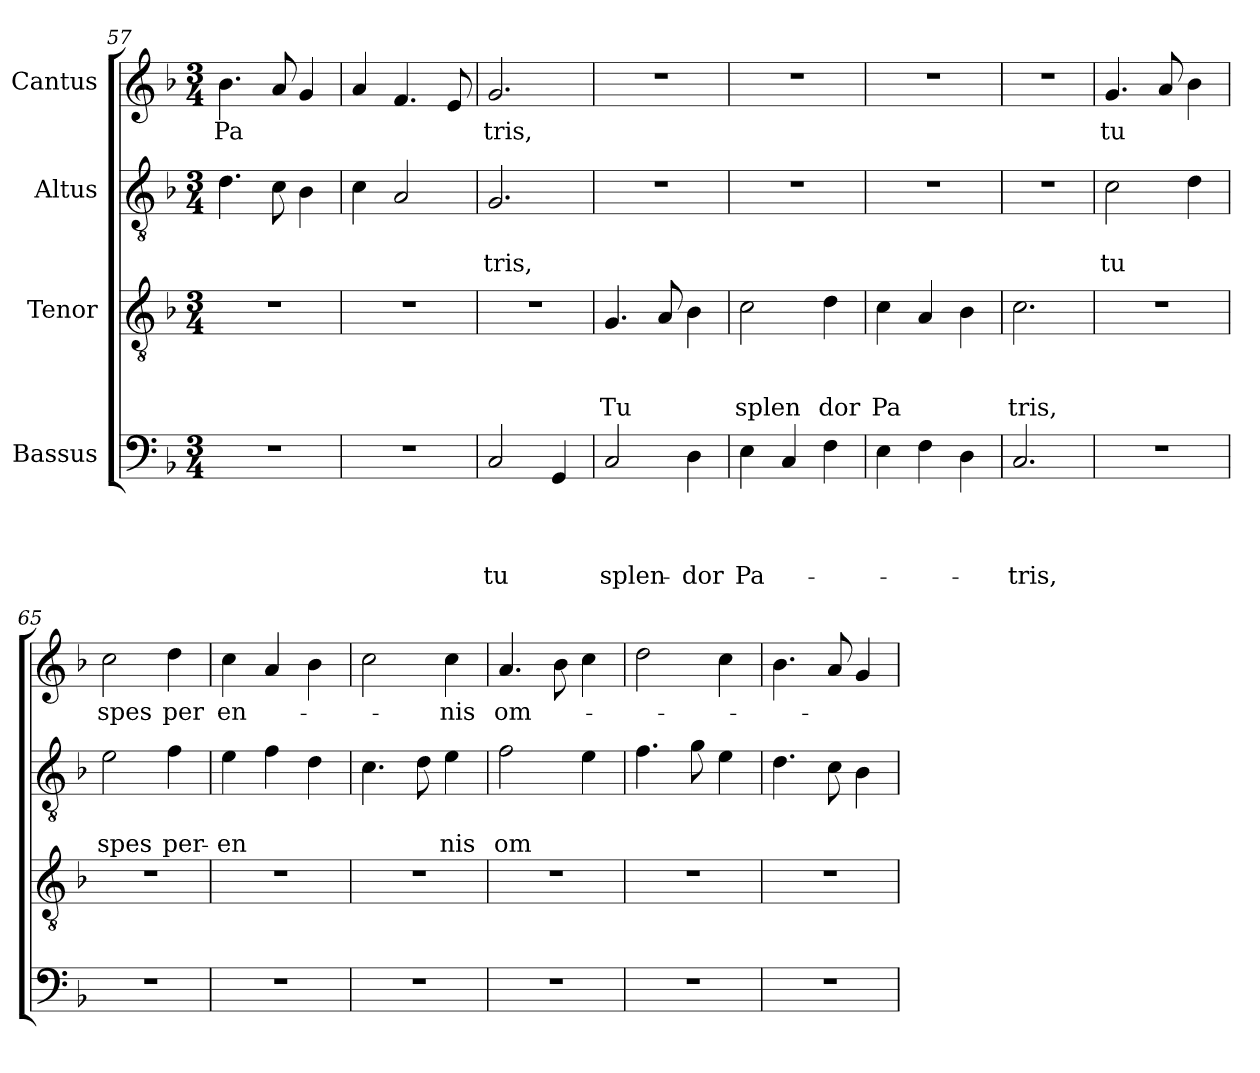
**kern	**text	**text	**text	**text	**kern	**text	**text	**text	**kern	**text	**text	**kern	**text
*part4	*part4	*part4	*part4	*part4	*part3	*part3	*part3	*part3	*part2	*part2	*part2	*part1	*part1
*staff4	*staff4	*staff4	*staff4	*staff4	*staff3	*staff3	*staff3	*staff3	*staff2	*staff2	*staff2	*staff1	*staff1
*I"Bassus	*	*	*	*	*I"Tenor	*	*	*	*I"Altus	*	*	*I"Cantus	*
!!LO:PB:g=z
*clefF4	*	*	*	*	*clefGv2	*	*	*	*clefGv2	*	*	*clefG2	*
*k[b-]	*	*	*	*	*k[b-]	*	*	*	*k[b-]	*	*	*k[b-]	*
*F:	*	*	*	*	*F:	*	*	*	*F:	*	*	*F:	*
*M3/4	*	*	*	*	*M3/4	*	*	*	*M3/4	*	*	*M3/4	*
=57	=57	=57	=57	=57	=57	=57	=57	=57	=57	=57	=57	=57	=57
!	!	!	!	!	!	!	!	!	!	!	!	!	!LO:LY:b
2.r	.	.	.	.	2.r	.	.	.	4.d\	.	.	4.b-\	Pa
.	.	.	.	.	.	.	.	.	8c\	.	.	8a/	.
.	.	.	.	.	.	.	.	.	4B-\	.	.	4g/	.
=58	=58	=58	=58	=58	=58	=58	=58	=58	=58	=58	=58	=58	=58
2.r	.	.	.	.	2.r	.	.	.	4c\	.	.	4a/	.
.	.	.	.	.	.	.	.	.	2A/	.	.	4.f/	.
.	.	.	.	.	.	.	.	.	.	.	.	8e/	.
=59	=59	=59	=59	=59	=59	=59	=59	=59	=59	=59	=59	=59	=59
!	!	!	!	!LO:LY:b	!	!	!	!	!	!	!LO:LY:b	!	!LO:LY:b
2C/	.	.	.	tu	2.r	.	.	.	2.G/	.	tris,	2.g/	tris,
4GG/	.	.	.	.	.	.	.	.	.	.	.	.	.
=60	=60	=60	=60	=60	=60	=60	=60	=60	=60	=60	=60	=60	=60
!	!	!	!	!LO:LY:b	!	!	!	!LO:LY:b	!	!	!	!	!
2C/	.	.	.	splen-	4.G/	.	.	Tu	2.r	.	.	2.r	.
.	.	.	.	.	8A/	.	.	.	.	.	.	.	.
!	!	!	!	!LO:LY:b	!	!	!	!	!	!	!	!	!
4D\	.	.	.	-dor	4B-\	.	.	.	.	.	.	.	.
=61	=61	=61	=61	=61	=61	=61	=61	=61	=61	=61	=61	=61	=61
!	!	!	!	!LO:LY:b	!	!	!	!LO:LY:b	!	!	!	!	!
4E\	.	.	.	Pa-	2c\	.	.	splen	2.r	.	.	2.r	.
4C/	.	.	.	.	.	.	.	.	.	.	.	.	.
!	!	!	!	!	!	!	!	!LO:LY:b	!	!	!	!	!
4F\	.	.	.	.	4d\	.	.	dor	.	.	.	.	.
=62	=62	=62	=62	=62	=62	=62	=62	=62	=62	=62	=62	=62	=62
!	!	!	!	!	!	!	!	!LO:LY:b	!	!	!	!	!
4E\	.	.	.	.	4c\	.	.	Pa	2.r	.	.	2.r	.
4F\	.	.	.	.	4A/	.	.	.	.	.	.	.	.
4D\	.	.	.	.	4B-\	.	.	.	.	.	.	.	.
=63	=63	=63	=63	=63	=63	=63	=63	=63	=63	=63	=63	=63	=63
!	!	!	!	!LO:LY:b	!	!	!	!LO:LY:b	!	!	!	!	!
2.C/	.	.	.	-tris,	2.c\	.	.	tris,	2.r	.	.	2.r	.
=64	=64	=64	=64	=64	=64	=64	=64	=64	=64	=64	=64	=64	=64
!	!	!	!	!	!	!	!	!	!	!	!LO:LY:b	!	!LO:LY:b
2.r	.	.	.	.	2.r	.	.	.	2c\	.	tu	4.g/	tu
.	.	.	.	.	.	.	.	.	.	.	.	8a/	.
.	.	.	.	.	.	.	.	.	4d\	.	.	4b-\	.
=65	=65	=65	=65	=65	=65	=65	=65	=65	=65	=65	=65	=65	=65
!	!	!	!	!	!	!	!	!	!	!	!LO:LY:b	!	!LO:LY:b
2.r	.	.	.	.	2.r	.	.	.	2e\	.	spes	2cc\	spes
!	!	!	!	!	!	!	!	!	!	!	!LO:LY:b	!	!LO:LY:b
.	.	.	.	.	.	.	.	.	4f\	.	per-	4dd\	per
!!LO:LB:g=z
=66	=66	=66	=66	=66	=66	=66	=66	=66	=66	=66	=66	=66	=66
!	!	!	!	!	!	!	!	!	!	!	!LO:LY:b	!	!LO:LY:b
2.r	.	.	.	.	2.r	.	.	.	4e\	.	-en	4cc\	en-
.	.	.	.	.	.	.	.	.	4f\	.	.	4a/	.
.	.	.	.	.	.	.	.	.	4d\	.	.	4b-\	.
=67	=67	=67	=67	=67	=67	=67	=67	=67	=67	=67	=67	=67	=67
2.r	.	.	.	.	2.r	.	.	.	4.c\	.	.	2cc\	.
.	.	.	.	.	.	.	.	.	8d\	.	.	.	.
!	!	!	!	!	!	!	!	!	!	!	!LO:LY:b	!	!LO:LY:b
.	.	.	.	.	.	.	.	.	4e\	.	nis	4cc\	-nis
=68	=68	=68	=68	=68	=68	=68	=68	=68	=68	=68	=68	=68	=68
!	!	!	!	!	!	!	!	!	!	!	!LO:LY:b	!	!LO:LY:b
2.r	.	.	.	.	2.r	.	.	.	2f\	.	om	4.a/	om-
.	.	.	.	.	.	.	.	.	.	.	.	8b-\	.
.	.	.	.	.	.	.	.	.	4e\	.	.	4cc\	.
=69	=69	=69	=69	=69	=69	=69	=69	=69	=69	=69	=69	=69	=69
2.r	.	.	.	.	2.r	.	.	.	4.f\	.	.	2dd\	.
.	.	.	.	.	.	.	.	.	8g\	.	.	.	.
.	.	.	.	.	.	.	.	.	4e\	.	.	4cc\	.
=70	=70	=70	=70	=70	=70	=70	=70	=70	=70	=70	=70	=70	=70
2.r	.	.	.	.	2.r	.	.	.	4.d\	.	.	4.b-\	.
.	.	.	.	.	.	.	.	.	8c\	.	.	8a/	.
.	.	.	.	.	.	.	.	.	4B-\	.	.	4g/	.
=	=	=	=	=	=	=	=	=	=	=	=	=	=
*-	*-	*-	*-	*-	*-	*-	*-	*-	*-	*-	*-	*-	*-
